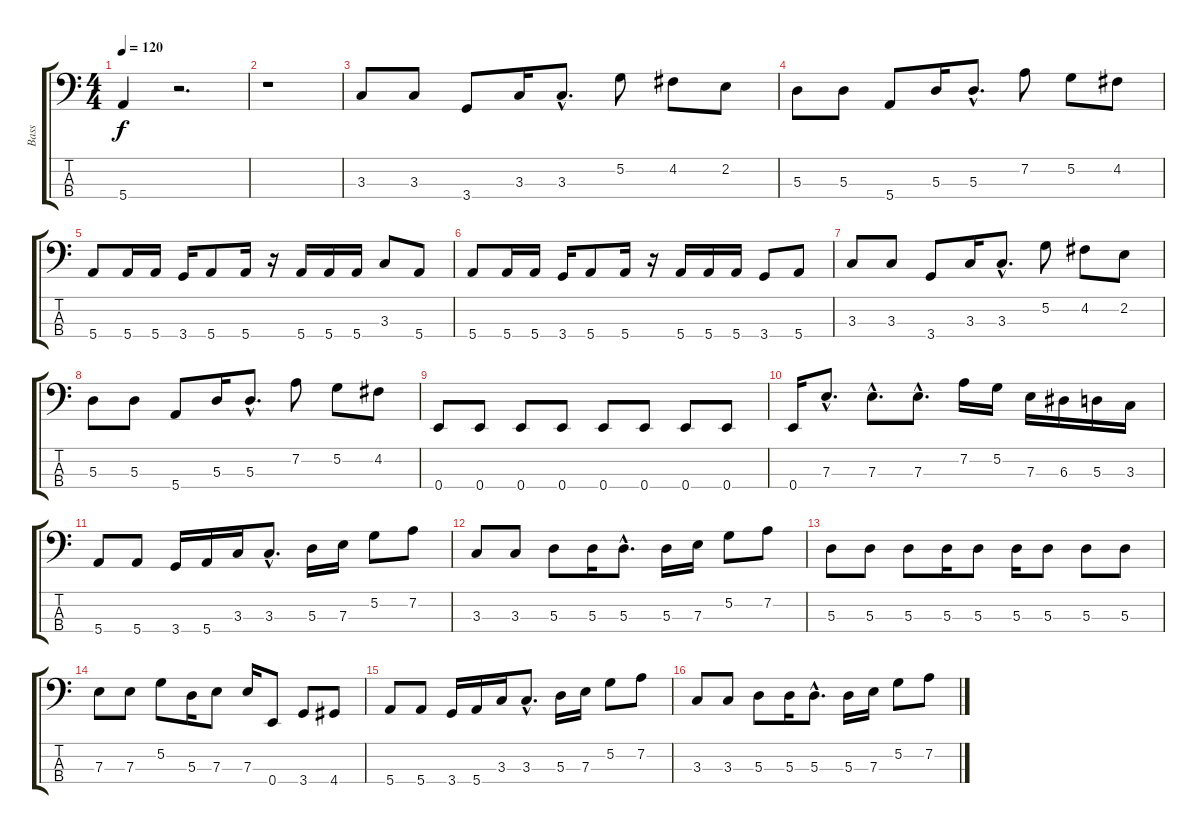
\track ("Bass" "Bass") {instrument electricbassfinger}
\staff {score tabs}
\tuning (G2 D2 A1 E1) {hide}
\ts (4 4)
\tempo 120
\clef f4
\ks c
5.4.4{dy f} r.2{d} |
r.1 |
3.3.8 3.3.8 3.4.8 3.3.16 3.3{hac}.8{d} 5.2.8 4.2.8 2.2.8 |
5.3.8 5.3.8 5.4.8 5.3.16 5.3{hac}.8{d} 7.2.8 5.2.8 4.2.8 |
5.4.8 5.4.16 5.4.16 3.4.16 5.4.8 5.4.16 r.16 5.4.16 5.4.16 5.4.16 3.3.8 5.4.8 |
5.4.8 5.4.16 5.4.16 3.4.16 5.4.8 5.4.16 r.16 5.4.16 5.4.16 5.4.16 3.4.8 5.4.8 |
3.3.8 3.3.8 3.4.8 3.3.16 3.3{hac}.8{d} 5.2.8 4.2.8 2.2.8 |
5.3.8 5.3.8 5.4.8 5.3.16 5.3{hac}.8{d} 7.2.8 5.2.8 4.2.8 |
0.4.8 0.4.8 0.4.8 0.4.8 0.4.8 0.4.8 0.4.8 0.4.8 |
0.4.16 7.3{hac}.8{d} 7.3{hac}.8{d} 7.3{hac}.8{d} 7.2.16 5.2.16 7.3.16 6.3.16 5.3.16 3.3.16 |
5.4.8 5.4.8 3.4.16 5.4.16 3.3.16 3.3{hac}.8{d} 5.3.16 7.3.16 5.2.8 7.2.8 |
3.3.8 3.3.8 5.3.8 5.3.16 5.3{hac}.8{d} 5.3.16 7.3.16 5.2.8 7.2.8 |
5.3.8 5.3.8 5.3.8 5.3.16 5.3.8 5.3.16 5.3.8 5.3.8 5.3.8 |
7.3.8 7.3.8 5.2.8 5.3.16 7.3.8 7.3.16 0.4.8 3.4.8 4.4.8 |
5.4.8 5.4.8 3.4.16 5.4.16 3.3.16 3.3{hac}.8{d} 5.3.16 7.3.16 5.2.8 7.2.8 |
3.3.8 3.3.8 5.3.8 5.3.16 5.3{hac}.8{d} 5.3.16 7.3.16 5.2.8 7.2.8
